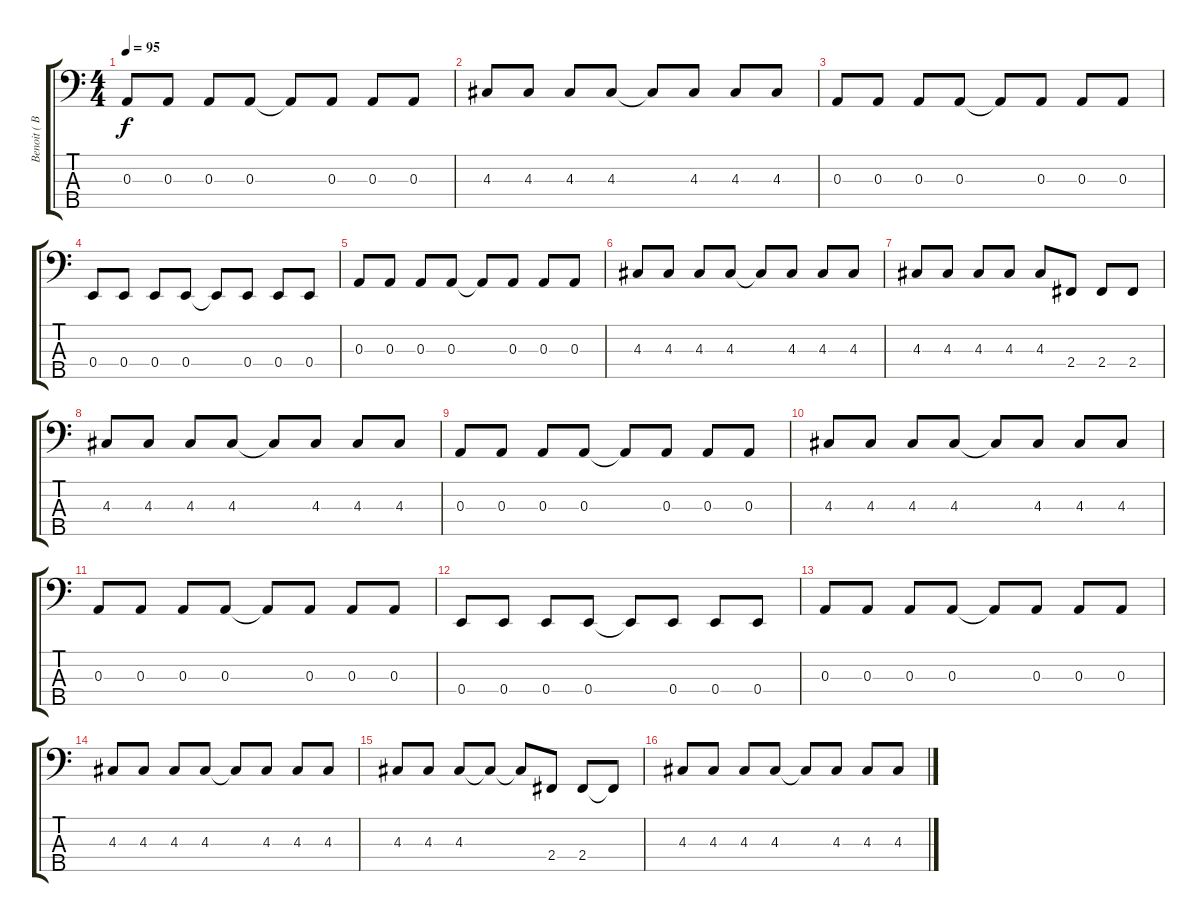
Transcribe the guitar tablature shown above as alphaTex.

\track ("Benoit ( Basse )" "Benoit ( B") {instrument electricbassfinger}
\staff {score tabs}
\tuning (G2 D2 A1 E1 B0) {hide}
\ts (4 4)
\tempo 95
\clef f4
\ks c
0.3.8{dy f instrument electricbassfinger} 0.3.8 0.3.8 0.3.8 0.3{t}.8 0.3.8 0.3.8 0.3.8 |
4.3.8 4.3.8 4.3.8 4.3.8 4.3{t}.8 4.3.8 4.3.8 4.3.8 |
0.3.8 0.3.8 0.3.8 0.3.8 0.3{t}.8 0.3.8 0.3.8 0.3.8 |
0.4.8 0.4.8 0.4.8 0.4.8 0.4{t}.8 0.4.8 0.4.8 0.4.8 |
0.3.8 0.3.8 0.3.8 0.3.8 0.3{t}.8 0.3.8 0.3.8 0.3.8 |
4.3.8 4.3.8 4.3.8 4.3.8 4.3{t}.8 4.3.8 4.3.8 4.3.8 |
4.3.8 4.3.8 4.3.8 4.3.8 4.3.8 2.4.8 2.4.8 2.4.8 |
4.3.8 4.3.8 4.3.8 4.3.8 4.3{t}.8 4.3.8 4.3.8 4.3.8 |
0.3.8 0.3.8 0.3.8 0.3.8 0.3{t}.8 0.3.8 0.3.8 0.3.8 |
4.3.8 4.3.8 4.3.8 4.3.8 4.3{t}.8 4.3.8 4.3.8 4.3.8 |
0.3.8 0.3.8 0.3.8 0.3.8 0.3{t}.8 0.3.8 0.3.8 0.3.8 |
0.4.8 0.4.8 0.4.8 0.4.8 0.4{t}.8 0.4.8 0.4.8 0.4.8 |
0.3.8 0.3.8 0.3.8 0.3.8 0.3{t}.8 0.3.8 0.3.8 0.3.8 |
4.3.8 4.3.8 4.3.8 4.3.8 4.3{t}.8 4.3.8 4.3.8 4.3.8 |
4.3.8 4.3.8 4.3.8 4.3{t}.8 4.3{t}.8 2.4.8 2.4.8 2.4{t}.8 |
4.3.8 4.3.8 4.3.8 4.3.8 4.3{t}.8 4.3.8 4.3.8 4.3.8
